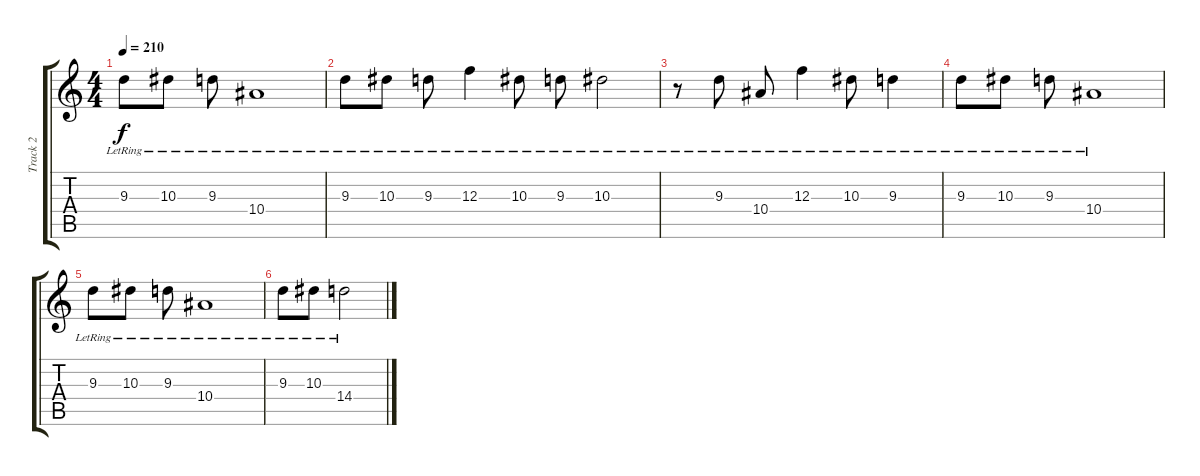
\track ("Track 2" "Track 2") {instrument distortionguitar}
\staff {score tabs}
\tuning (D4 A3 F3 C3 G2 C2) {hide}
\ts (4 4)
\tempo 210
\clef g2
\ks c
9.3{lr}.8{dy f} 10.3{lr}.8 9.3{lr}.8 10.4{lr}.1 |
9.3{lr}.8 10.3{lr}.8 9.3{lr}.8 12.3{lr}.4 10.3{lr}.8 9.3{lr}.8 10.3{lr}.2 |
r.8 9.3{lr}.8 10.4{lr}.8 12.3{lr}.4 10.3{lr}.8 9.3{lr}.4 |
9.3{lr}.8 10.3{lr}.8 9.3{lr}.8 10.4{lr}.1 |
9.3{lr}.8 10.3{lr}.8 9.3{lr}.8 10.4{lr}.1 |
9.3{lr}.8 10.3{lr}.8 14.4{lr}.2
